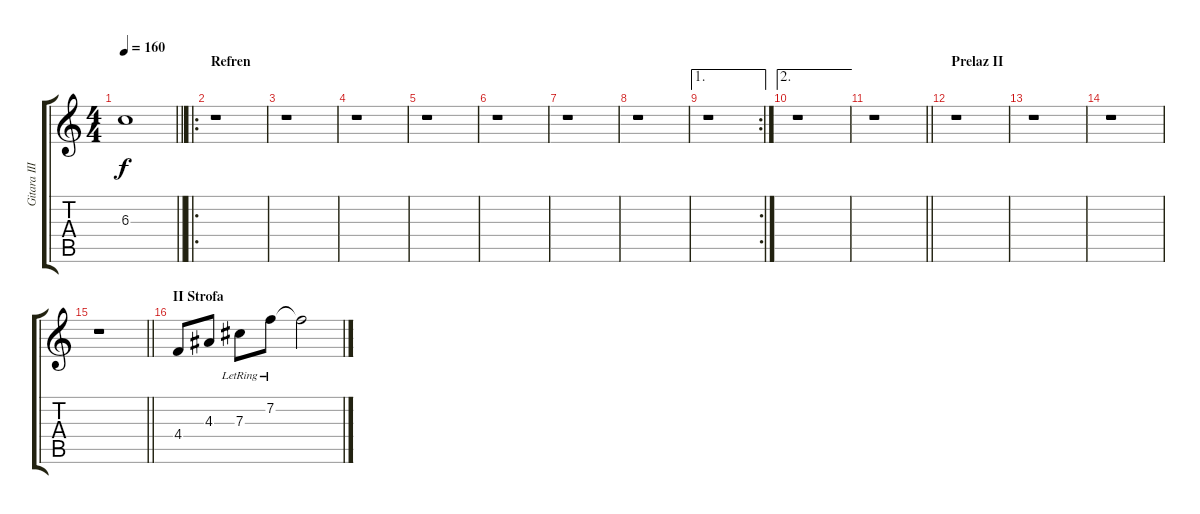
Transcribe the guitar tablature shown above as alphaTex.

\track ("Gitara III" "Gitara III") {instrument electricguitarclean}
\staff {score tabs}
\tuning (Eb4 Bb3 Gb3 Db3 Ab2 Eb2) {hide}
\ts (4 4)
\tempo 160
\clef g2
\barLineRight lightlight
\ks c
6.3{t}.1{dy f} |
\ro
\section ("" "Refren")
r.1 |
r.1 |
r.1 |
r.1 |
r.1 |
r.1 |
r.1 |
\ae 1
\rc 2
r.1 |
\ae 2
r.1 |
\barLineRight lightlight
r.1 |
\section ("" "Prelaz II")
r.1 |
r.1 |
r.1 |
\barLineRight lightlight
r.1 |
\section ("" "II Strofa")
4.4.8 4.3.8 7.3{lr}.8 7.2{lr}.8 7.2{t}.2
